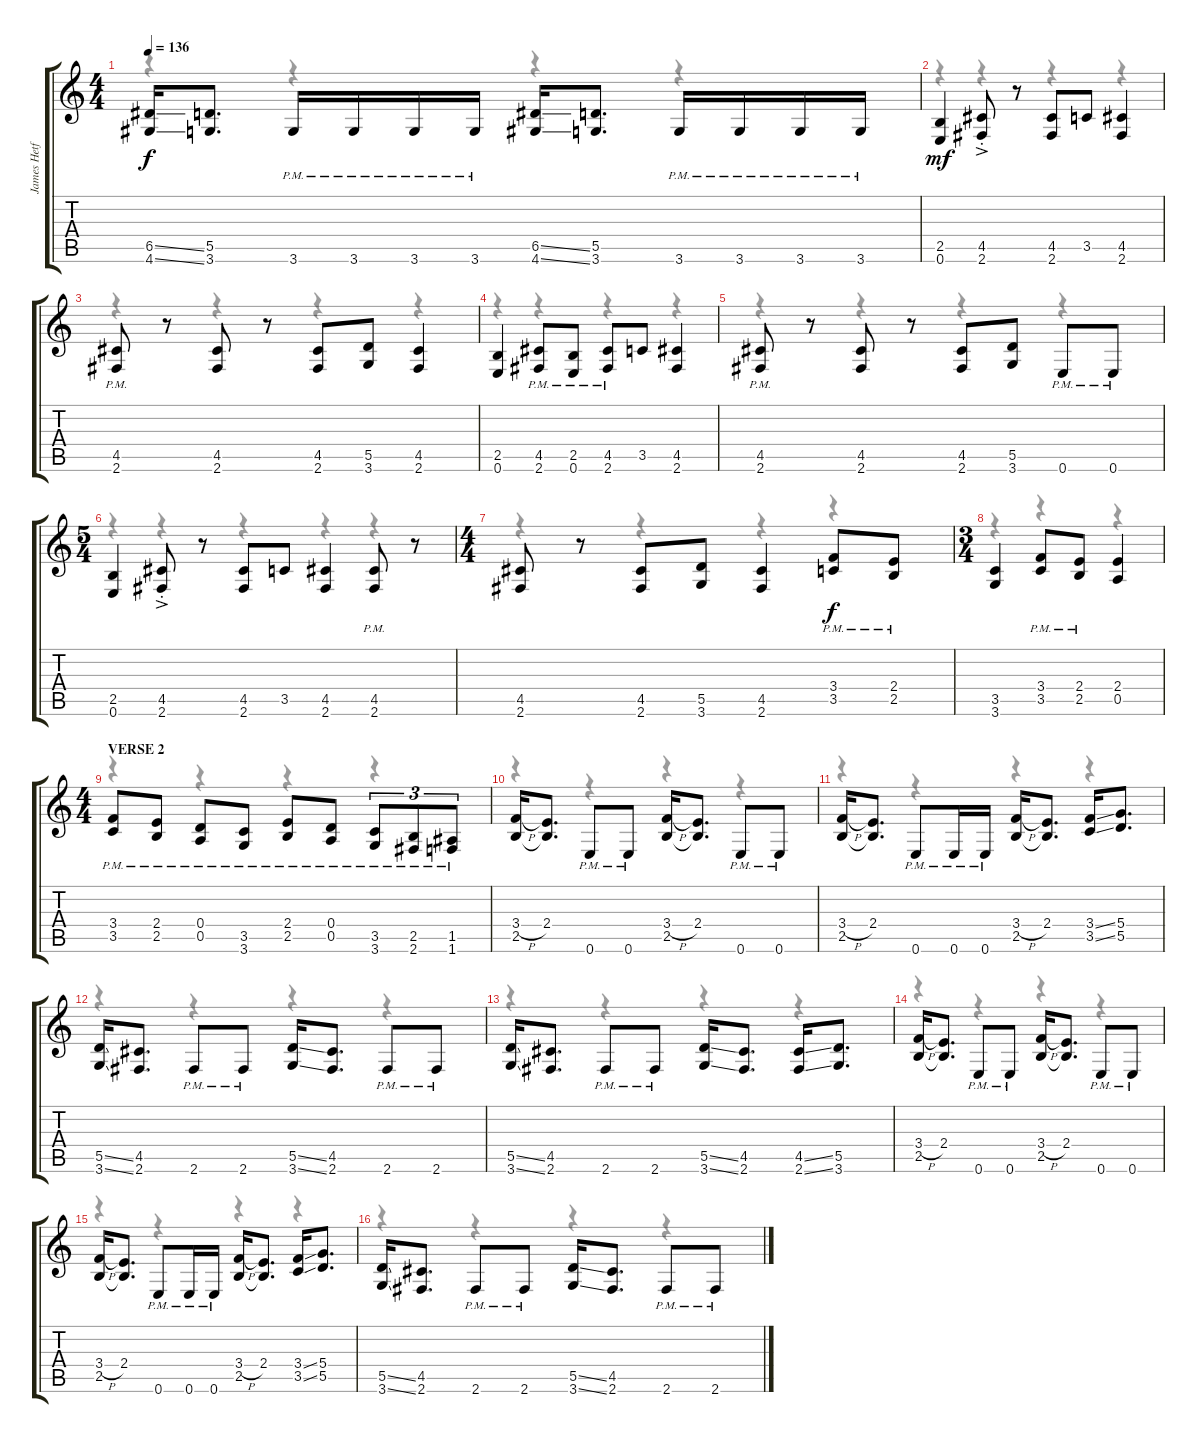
\track ("James Hetfield (Rhythm)" "James Hetf") {instrument distortionguitar}
\staff {score tabs}
\tuning (E4 B3 G3 D3 A2 E2) {hide}
\voice
\ts (4 4)
\tempo 136
\clef g2
\ks c
(6.5{ss} 4.6{ss}).16{dy f} (5.5 3.6).8{d} 3.6{pm}.16 3.6{pm}.16 3.6{pm}.16 3.6{pm}.16 (6.5{ss} 4.6{ss}).16 (5.5 3.6).8{d} 3.6{pm}.16 3.6{pm}.16 3.6{pm}.16 3.6{pm}.16 |
(2.5 0.6).4{dy mf} (4.5 2.6{ac st}).8 r.8 (4.5 2.6).8 3.5.8 (4.5 2.6).4 |
(4.5{pm} 2.6{pm}).8 r.8 (4.5 2.6).8 r.8 (4.5 2.6).8 (5.5 3.6).8 (4.5 2.6).4 |
(2.5 0.6).4 (4.5{pm} 2.6{pm}).8 (2.5{pm} 0.6{pm}).8 (4.5{pm} 2.6{pm}).8 3.5.8 (4.5 2.6).4 |
(4.5{pm} 2.6{pm}).8 r.8 (4.5 2.6).8 r.8 (4.5 2.6).8 (5.5 3.6).8 0.6{pm}.8 0.6{pm}.8 |
\ts (5 4)
(2.5 0.6).4 (4.5 2.6{ac st}).8 r.8 (4.5 2.6).8 3.5.8 (4.5 2.6).4 (4.5{pm} 2.6{pm}).8 r.8 |
\ts (4 4)
(4.5 2.6).8 r.8 (4.5 2.6).8 (5.5 3.6).8 (4.5 2.6).4 (3.4{pm} 3.5{pm}).8{dy f} (2.4{pm} 2.5{pm}).8 |
\ts (3 4)
(3.5 3.6).4 (3.4{pm} 3.5{pm}).8 (2.4{pm} 2.5{pm}).8 (2.4 0.5).4 |
\ts (4 4)
\section ("" "VERSE 2")
(3.4{pm} 3.5{pm}).8 (2.4{pm} 2.5{pm}).8 (0.4{pm} 0.5{pm}).8 (3.5{pm} 3.6{pm}).8 (2.4{pm} 2.5{pm}).8 (0.4{pm} 0.5{pm}).8 (3.5{pm} 3.6{pm}).8{tu (3 2)} (2.5{pm} 2.6{pm}).8{tu (3 2)} (1.5{pm} 1.6{pm}).8{tu (3 2)} |
(3.4{h} 2.5).16 (2.4 2.5{t}).8{d} 0.6{pm}.8 0.6{pm}.8 (3.4{h} 2.5).16 (2.4 2.5{t}).8{d} 0.6{pm}.8 0.6{pm}.8 |
(3.4{h} 2.5).16 (2.4 2.5{t}).8{d} 0.6{pm}.8 0.6{pm}.16 0.6{pm}.16 (3.4{h} 2.5).16 (2.4 2.5{t}).8{d} (3.4{ss} 3.5{ss}).16 (5.4 5.5).8{d} |
(5.5{ss} 3.6{ss}).16 (4.5 2.6).8{d} 2.6{pm}.8 2.6{pm}.8 (5.5{ss} 3.6{ss}).16 (4.5 2.6).8{d} 2.6{pm}.8 2.6{pm}.8 |
(5.5{ss} 3.6{ss}).16 (4.5 2.6).8{d} 2.6{pm}.8 2.6{pm}.8 (5.5{ss} 3.6{ss}).16 (4.5 2.6).8{d} (4.5{ss} 2.6{ss}).16 (5.5 3.6).8{d} |
(3.4{h} 2.5).16 (2.4 2.5{t}).8{d} 0.6{pm}.8 0.6{pm}.8 (3.4{h} 2.5).16 (2.4 2.5{t}).8{d} 0.6{pm}.8 0.6{pm}.8 |
(3.4{h} 2.5).16 (2.4 2.5{t}).8{d} 0.6{pm}.8 0.6{pm}.16 0.6{pm}.16 (3.4{h} 2.5).16 (2.4 2.5{t}).8{d} (3.4{ss} 3.5{ss}).16 (5.4 5.5).8{d} |
(5.5{ss} 3.6{ss}).16 (4.5 2.6).8{d} 2.6{pm}.8 2.6{pm}.8 (5.5{ss} 3.6{ss}).16 (4.5 2.6).8{d} 2.6{pm}.8 2.6{pm}.8
\voice
\clef g2
\ottava regular
\simile none
\ks c
r.4{dy f} r.4 r.4 r.4 |
r.4 r.4 r.4 r.4 |
r.4 r.4 r.4 r.4 |
r.4 r.4 r.4 r.4 |
r.4 r.4 r.4 r.4 |
r.4 r.4 r.4 r.4 r.4 |
r.4 r.4 r.4 r.4 |
r.4 r.4 r.4 |
r.4 r.4 r.4 r.4 |
r.4 r.4 r.4 r.4 |
r.4 r.4 r.4 r.4 |
r.4 r.4 r.4 r.4 |
r.4 r.4 r.4 r.4 |
r.4 r.4 r.4 r.4 |
r.4 r.4 r.4 r.4 |
r.4 r.4 r.4 r.4
